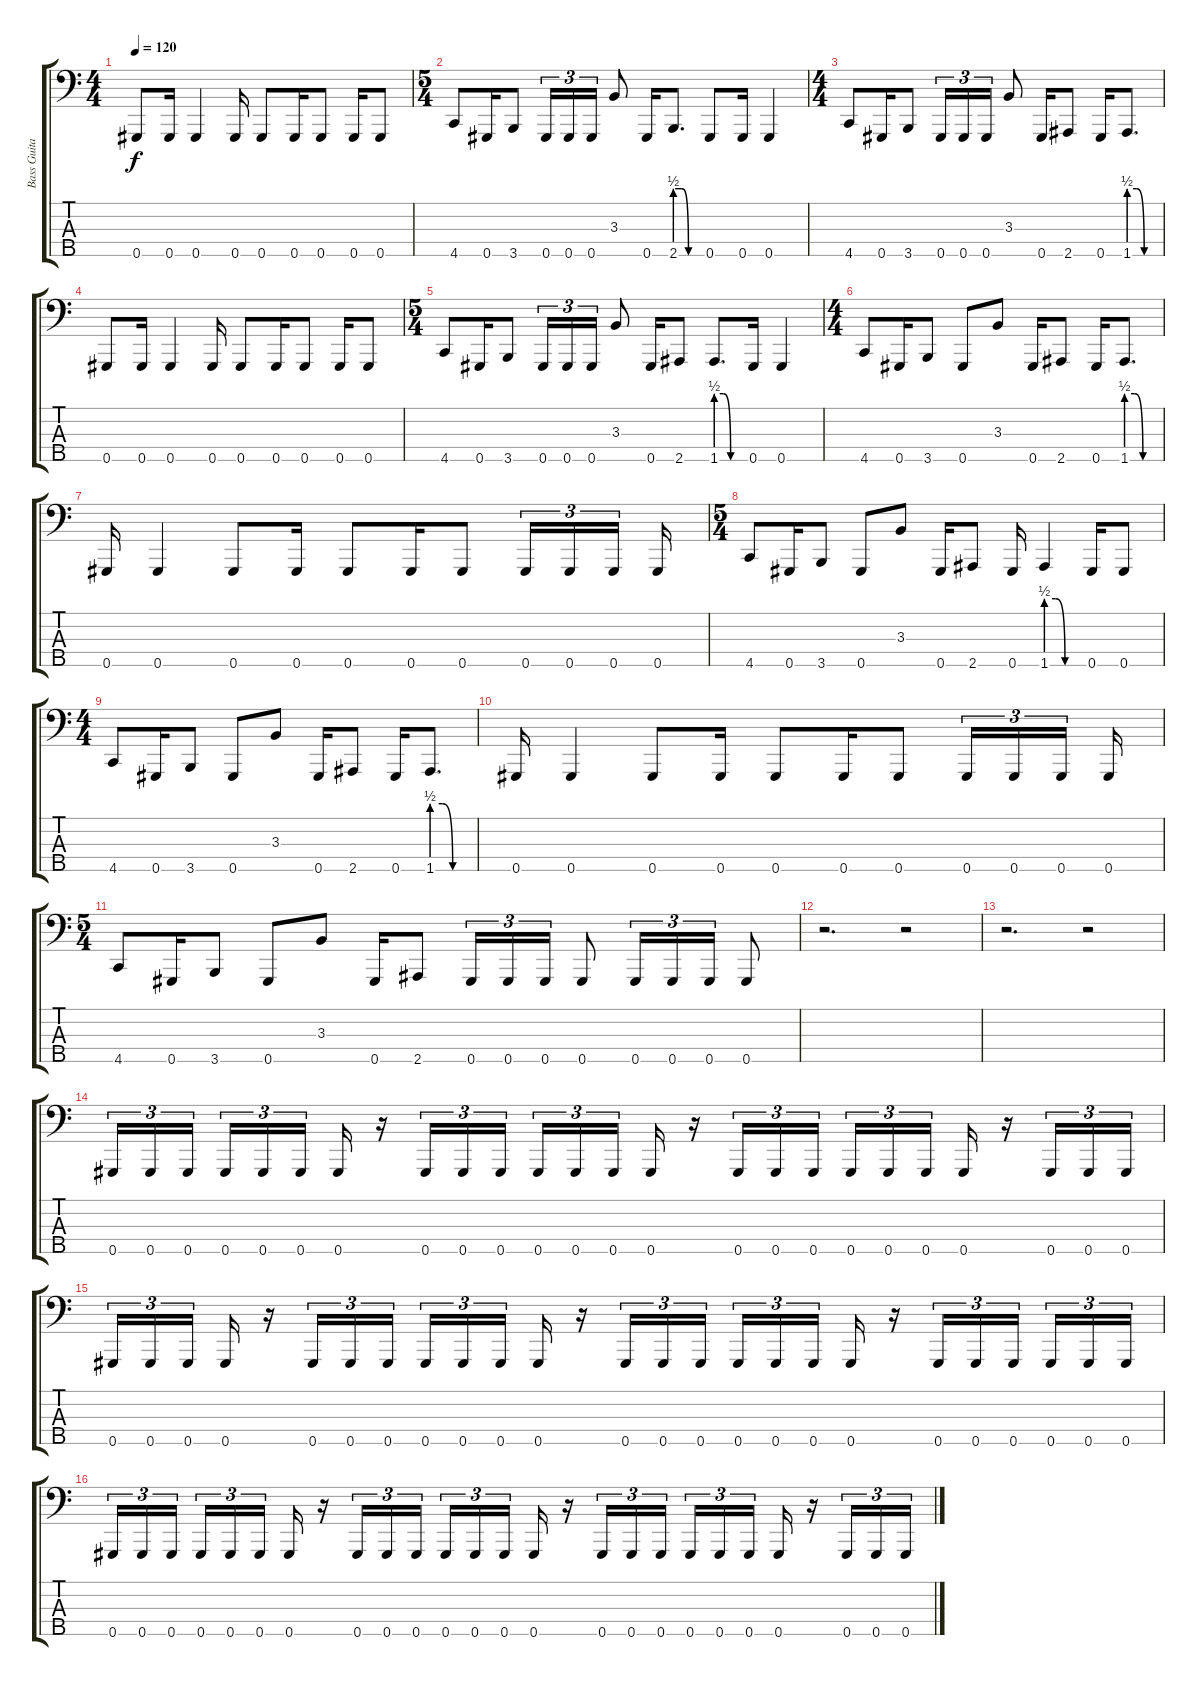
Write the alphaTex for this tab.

\track ("Bass Guitar" "Bass Guita") {instrument electricbasspick}
\staff {score tabs}
\tuning (Gb2 Db2 Ab1 Eb1 Ab0) {hide}
\ts (4 4)
\tempo 120
\clef f4
\ks c
0.5.8{dy f} 0.5.16 0.5.4 0.5.16 0.5.8 0.5.16 0.5.8 0.5.16 0.5.8 |
\ts (5 4)
4.5.8 0.5.16 3.5.8 0.5.16{tu (3 2)} 0.5.16{tu (3 2)} 0.5.16{tu (3 2)} 3.3.8 0.5.16 2.5{be (custom 0 2 15 2 30 0 60 0)}.8{d} 0.5.8 0.5.16 0.5.4 |
\ts (4 4)
4.5.8 0.5.16 3.5.8 0.5.16{tu (3 2)} 0.5.16{tu (3 2)} 0.5.16{tu (3 2)} 3.3.8 0.5.16 2.5.8 0.5.16 1.5{be (custom 0 2 15 2 30 0 60 0)}.8{d} |
0.5.8 0.5.16 0.5.4 0.5.16 0.5.8 0.5.16 0.5.8 0.5.16 0.5.8 |
\ts (5 4)
4.5.8 0.5.16 3.5.8 0.5.16{tu (3 2)} 0.5.16{tu (3 2)} 0.5.16{tu (3 2)} 3.3.8 0.5.16 2.5.8 1.5{be (custom 0 2 15 2 30 0 60 0)}.8{d} 0.5.16 0.5.4 |
\ts (4 4)
4.5.8 0.5.16 3.5.8 0.5.8 3.3.8 0.5.16 2.5.8 0.5.16 1.5{be (custom 0 2 15 2 30 0 60 0)}.8{d} |
0.5.16 0.5.4 0.5.8 0.5.16 0.5.8 0.5.16 0.5.8 0.5.16{tu (3 2)} 0.5.16{tu (3 2)} 0.5.16{tu (3 2) beam splitsecondary} 0.5.16 |
\ts (5 4)
4.5.8 0.5.16 3.5.8 0.5.8 3.3.8 0.5.16 2.5.8 0.5.16 1.5{be (custom 0 2 15 2 30 0 60 0)}.4 0.5.16 0.5.8 |
\ts (4 4)
4.5.8 0.5.16 3.5.8 0.5.8 3.3.8 0.5.16 2.5.8 0.5.16 1.5{be (custom 0 2 15 2 30 0 60 0)}.8{d} |
0.5.16 0.5.4 0.5.8 0.5.16 0.5.8 0.5.16 0.5.8 0.5.16{tu (3 2)} 0.5.16{tu (3 2)} 0.5.16{tu (3 2) beam splitsecondary} 0.5.16 |
\ts (5 4)
4.5.8 0.5.16 3.5.8 0.5.8 3.3.8 0.5.16 2.5.8 0.5.16{tu (3 2)} 0.5.16{tu (3 2)} 0.5.16{tu (3 2)} 0.5.8 0.5.16{tu (3 2)} 0.5.16{tu (3 2)} 0.5.16{tu (3 2)} 0.5.8 |
r.2{d} r.2 |
r.2{d} r.2 |
0.5.16{tu (3 2)} 0.5.16{tu (3 2)} 0.5.16{tu (3 2) beam splitsecondary} 0.5.16{tu (3 2)} 0.5.16{tu (3 2)} 0.5.16{tu (3 2)} 0.5.16 r.16 0.5.16{tu (3 2)} 0.5.16{tu (3 2)} 0.5.16{tu (3 2)} 0.5.16{tu (3 2)} 0.5.16{tu (3 2)} 0.5.16{tu (3 2) beam splitsecondary} 0.5.16 r.16 0.5.16{tu (3 2)} 0.5.16{tu (3 2)} 0.5.16{tu (3 2) beam splitsecondary} 0.5.16{tu (3 2)} 0.5.16{tu (3 2)} 0.5.16{tu (3 2)} 0.5.16 r.16 0.5.16{tu (3 2)} 0.5.16{tu (3 2)} 0.5.16{tu (3 2)} |
0.5.16{tu (3 2)} 0.5.16{tu (3 2)} 0.5.16{tu (3 2) beam splitsecondary} 0.5.16 r.16 0.5.16{tu (3 2)} 0.5.16{tu (3 2)} 0.5.16{tu (3 2) beam splitsecondary} 0.5.16{tu (3 2)} 0.5.16{tu (3 2)} 0.5.16{tu (3 2)} 0.5.16 r.16 0.5.16{tu (3 2)} 0.5.16{tu (3 2)} 0.5.16{tu (3 2)} 0.5.16{tu (3 2)} 0.5.16{tu (3 2)} 0.5.16{tu (3 2) beam splitsecondary} 0.5.16 r.16 0.5.16{tu (3 2)} 0.5.16{tu (3 2)} 0.5.16{tu (3 2) beam splitsecondary} 0.5.16{tu (3 2)} 0.5.16{tu (3 2)} 0.5.16{tu (3 2)} |
0.5.16{tu (3 2)} 0.5.16{tu (3 2)} 0.5.16{tu (3 2) beam splitsecondary} 0.5.16{tu (3 2)} 0.5.16{tu (3 2)} 0.5.16{tu (3 2)} 0.5.16 r.16 0.5.16{tu (3 2)} 0.5.16{tu (3 2)} 0.5.16{tu (3 2)} 0.5.16{tu (3 2)} 0.5.16{tu (3 2)} 0.5.16{tu (3 2) beam splitsecondary} 0.5.16 r.16 0.5.16{tu (3 2)} 0.5.16{tu (3 2)} 0.5.16{tu (3 2) beam splitsecondary} 0.5.16{tu (3 2)} 0.5.16{tu (3 2)} 0.5.16{tu (3 2)} 0.5.16 r.16 0.5.16{tu (3 2)} 0.5.16{tu (3 2)} 0.5.16{tu (3 2)}
